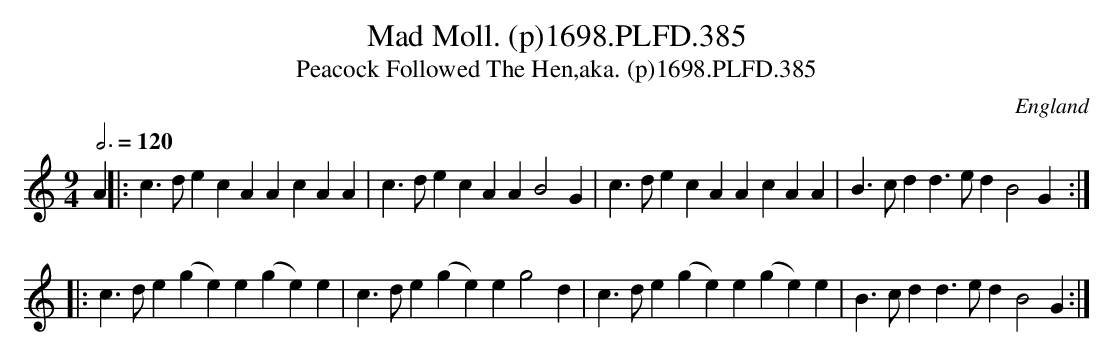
X:1
T:Mad Moll. (p)1698.PLFD.385
T:Peacock Followed The Hen,aka. (p)1698.PLFD.385
M:9/4
L:1/4
Q:3/4=120
O:England
K:C
A||:c>decAAcAA|c>decAAB2G|c>decAAcAA|B>cdd>edB2G:|
|:c>de(ge)e(ge)e|c>de(ge)eg2d|c>de(ge)e(ge)e|B>cdd>edB2G:|
